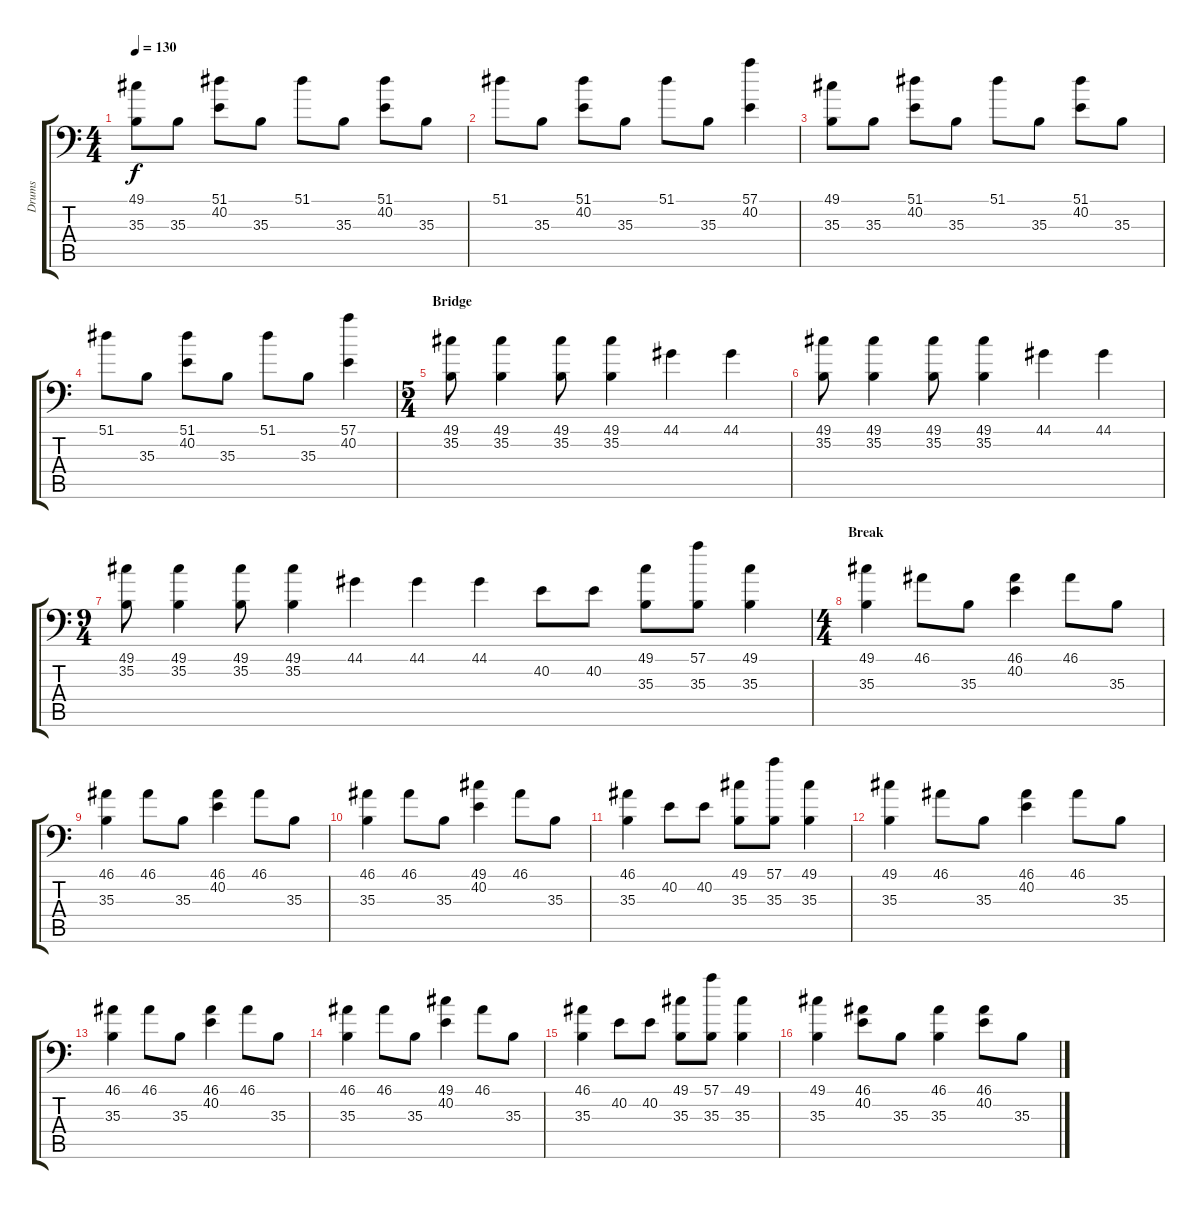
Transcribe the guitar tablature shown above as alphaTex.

\track ("Drums" "Drums") {instrument acousticgrandpiano}
\staff {score tabs}
\tuning (C-1 C-1 C-1 C-1 C-1 C-1) {hide}
\ts (4 4)
\tempo 130
\clef f4
\ks c
(49.1 35.3).8{dy f} 35.3.8 (51.1 40.2).8 35.3.8 51.1.8 35.3.8 (51.1 40.2).8 35.3.8 |
51.1.8 35.3.8 (51.1 40.2).8 35.3.8 51.1.8 35.3.8 (57.1 40.2).4 |
(49.1 35.3).8 35.3.8 (51.1 40.2).8 35.3.8 51.1.8 35.3.8 (51.1 40.2).8 35.3.8 |
51.1.8 35.3.8 (51.1 40.2).8 35.3.8 51.1.8 35.3.8 (57.1 40.2).4 |
\ts (5 4)
\section ("" "Bridge")
(49.1 35.2).8 (49.1 35.2).4 (49.1 35.2).8 (49.1 35.2).4 44.1.4 44.1.4 |
(49.1 35.2).8 (49.1 35.2).4 (49.1 35.2).8 (49.1 35.2).4 44.1.4 44.1.4 |
\ts (9 4)
(49.1 35.2).8 (49.1 35.2).4 (49.1 35.2).8 (49.1 35.2).4 44.1.4 44.1.4 44.1.4 40.2.8 40.2.8 (49.1 35.3).8 (57.1 35.3).8 (49.1 35.3).4 |
\ts (4 4)
\section ("" "Break")
(49.1 35.3).4 46.1.8 35.3.8 (46.1 40.2).4 46.1.8 35.3.8 |
(46.1 35.3).4 46.1.8 35.3.8 (46.1 40.2).4 46.1.8 35.3.8 |
(46.1 35.3).4 46.1.8 35.3.8 (49.1 40.2).4 46.1.8 35.3.8 |
(46.1 35.3).4 40.2.8 40.2.8 (49.1 35.3).8 (57.1 35.3).8 (49.1 35.3).4 |
(49.1 35.3).4 46.1.8 35.3.8 (46.1 40.2).4 46.1.8 35.3.8 |
(46.1 35.3).4 46.1.8 35.3.8 (46.1 40.2).4 46.1.8 35.3.8 |
(46.1 35.3).4 46.1.8 35.3.8 (49.1 40.2).4 46.1.8 35.3.8 |
(46.1 35.3).4 40.2.8 40.2.8 (49.1 35.3).8 (57.1 35.3).8 (49.1 35.3).4 |
(49.1 35.3).4 (46.1 40.2).8 35.3.8 (46.1 35.3).4 (46.1 40.2).8 35.3.8
